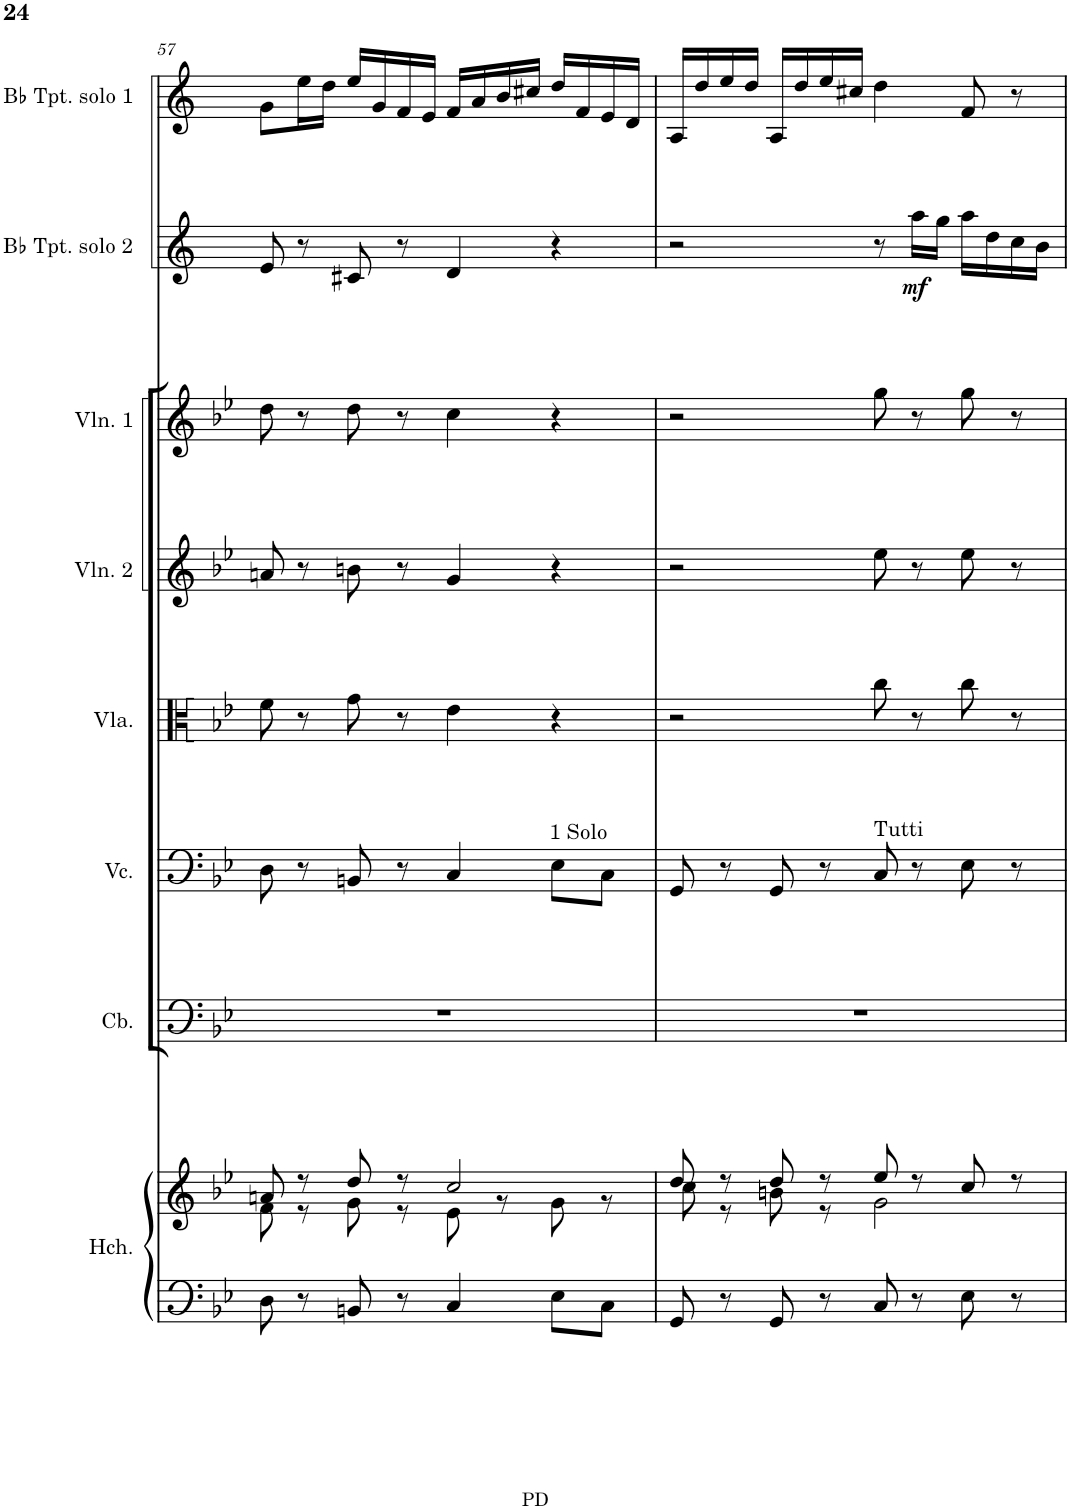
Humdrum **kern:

**kern	**kern	**kern	**kern	**kern	**kern	**kern	**kern	**dynam	**kern
*part8	*part8	*part7	*part6	*part5	*part4	*part3	*part2	*part2	*part1
*staff9	*staff8	*staff7	*staff6	*staff5	*staff4	*staff3	*staff2	*staff2	*staff1
*I"Harpsichord	*	*I"Contrabass	*I"Violoncello	*I"Viola	*I"Violin 2	*I"Violin 1	*I"Bb Trumpet solo 2	*	*I"Bb Trumpet solo 1
*I'Hch.	*	*I'Cb.	*I'Vc.	*I'Vla.	*I'Vln. 2	*I'Vln. 1	*I'Bb Tpt. solo 2	*	*I'Bb Tpt. solo 1
!!LO:PB:g=z
*clefF4	*clefG2	*clefF4	*clefF4	*clefC3	*clefG2	*clefG2	*clefG2	*	*clefG2
*	*	*Trd7c12	*	*	*	*	*Trd1c2	*	*Trd1c2
*k[b-e-]	*k[b-e-]	*k[b-e-]	*k[b-e-]	*k[b-e-]	*k[b-e-]	*k[b-e-]	*k[]	*	*k[]
*M4/4	*M4/4	*M4/4	*M4/4	*M4/4	*M4/4	*M4/4	*M4/4	*	*M4/4
*met(c)	*met(c)	*met(c)	*met(c)	*met(c)	*met(c)	*met(c)	*met(c)	*	*met(c)
=57	=57	=57	=57	=57	=57	=57	=57	=57	=57
*	*^	*	*	*	*	*	*	*	*
8D\	8an/	8f\	1r	8D\	8f\	8an/	8dd\	8e/	.	8g\L
8r	8r	8r	.	8r	8r	8r	8r	8r	.	16ee\L
.	.	.	.	.	.	.	.	.	.	16dd\JJ
8BBn/	8dd/	8g\	.	8BBn/	8g\	8bn\	8dd\	8c#X/	.	16ee/LL
.	.	.	.	.	.	.	.	.	.	16g/
8r	8r	8r	.	8r	8r	8r	8r	8r	.	16f/
.	.	.	.	.	.	.	.	.	.	16e/JJ
4C/	2cc/	8e-\	.	4C/	4e-\	4g/	4cc\	4d/	.	16f/LL
.	.	.	.	.	.	.	.	.	.	16a/
.	.	8r	.	.	.	.	.	.	.	16b/
.	.	.	.	.	.	.	.	.	.	16cc#X/JJ
!	!	!	!	!LO:TX:a:t=1 Solo	!	!	!	!	!	!
8E-\L	.	8g\	.	8E-\L	4r	4r	4r	4r	.	16dd/LL
.	.	.	.	.	.	.	.	.	.	16f/
8C\J	.	8r	.	8C\J	.	.	.	.	.	16e/
.	.	.	.	.	.	.	.	.	.	16d/JJ
=58	=58	=58	=58	=58	=58	=58	=58	=58	=58	=58
8GG/	8dd/	8cc\	1r	8GG/	2r	2r	2r	2r	.	16A/LL
.	.	.	.	.	.	.	.	.	.	16dd/
8r	8r	8r	.	8r	.	.	.	.	.	16ee/
.	.	.	.	.	.	.	.	.	.	16dd/JJ
8GG/	8dd/	8bn\	.	8GG/	.	.	.	.	.	16A/LL
.	.	.	.	.	.	.	.	.	.	16dd/
8r	8r	8r	.	8r	.	.	.	.	.	16ee/
.	.	.	.	.	.	.	.	.	.	16cc#X/JJ
!	!	!	!	!LO:TX:a:t=Tutti	!	!	!	!	!	!
8C/	8ee-/	2g\	.	8C/	8cc\	8ee-\	8gg\	8r	.	4dd\
!	!	!	!	!	!	!	!	!	!LO:DY:b	!
8r	8r	.	.	8r	8r	8r	8r	16aa\LL	mf	.
.	.	.	.	.	.	.	.	16gg\JJ	.	.
8E-\	8cc/	.	.	8E-\	8cc\	8ee-\	8gg\	16aa\LL	.	8f/
.	.	.	.	.	.	.	.	16dd\	.	.
8r	8r	.	.	8r	8r	8r	8r	16cc\	.	8r
.	.	.	.	.	.	.	.	16b\JJ	.	.
*	*v	*v	*	*	*	*	*	*	*	*
=	=	=	=	=	=	=	=	=	=
*-	*-	*-	*-	*-	*-	*-	*-	*-	*-
